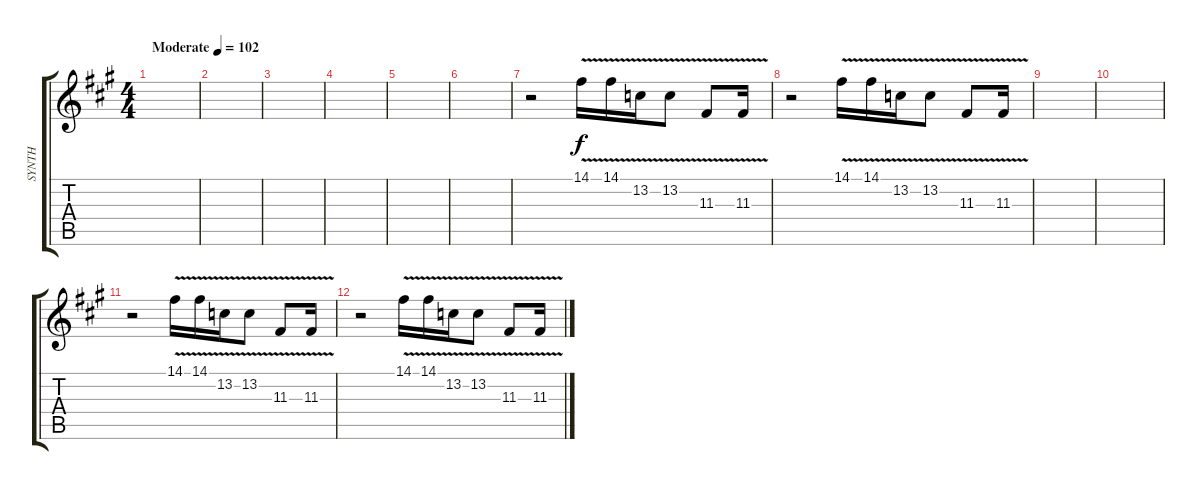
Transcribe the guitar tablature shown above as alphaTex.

\track ("SYNTH" "SYNTH") {instrument lead3calliope}
\staff {score tabs}
\tuning (E4 B3 G3 D3 A2 E2) {hide}
\ts (4 4)
\tempo (102 "Moderate")
\clef g2
\ks a
|
|
|
|
|
|
r.2 14.1{v}.16 14.1{v}.16 13.2{v}.16 13.2{v}.8 11.3{v}.8 11.3{v}.16 |
r.2 14.1{v}.16 14.1{v}.16 13.2{v}.16 13.2{v}.8 11.3{v}.8 11.3{v}.16 |
|
|
r.2 14.1{v}.16 14.1{v}.16 13.2{v}.16 13.2{v}.8 11.3{v}.8 11.3{v}.16 |
r.2 14.1{v}.16 14.1{v}.16 13.2{v}.16 13.2{v}.8 11.3{v}.8 11.3{v}.16
